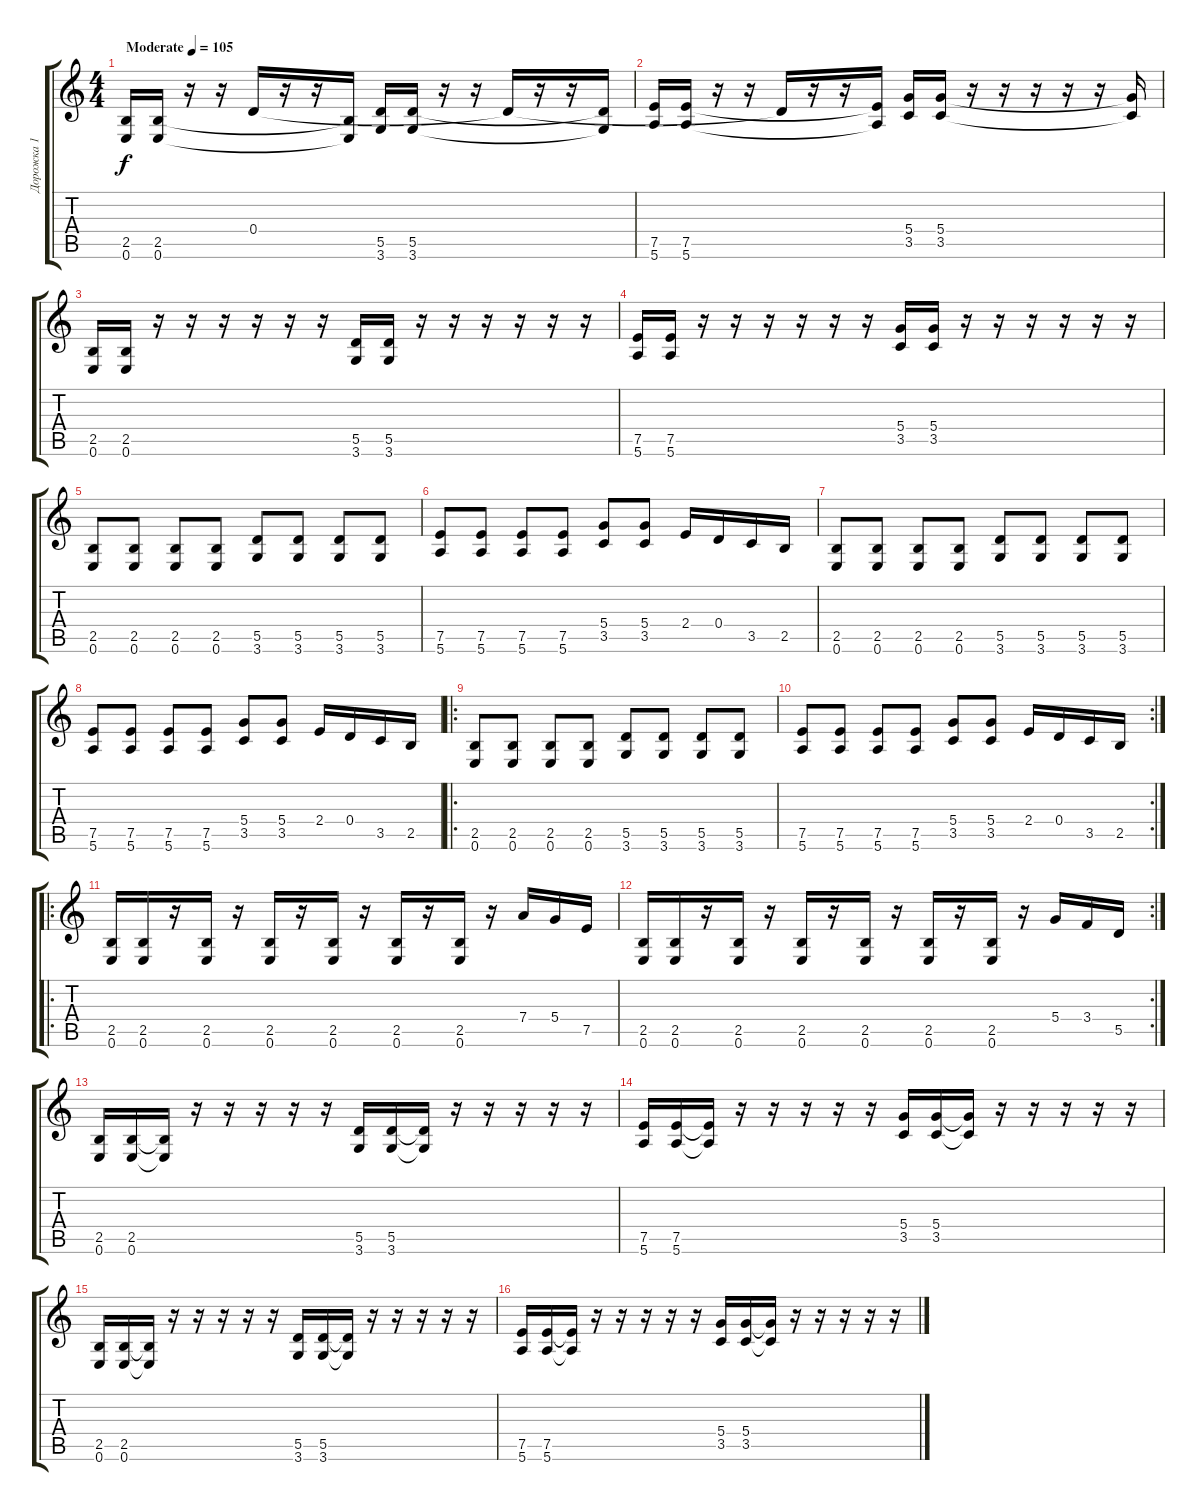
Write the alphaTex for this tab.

\track ("Дорожка 1" "Дорожка 1") {instrument overdrivenguitar}
\staff {score tabs}
\tuning (E4 B3 G3 D3 A2 E2) {hide}
\ts (4 4)
\tempo (105 "Moderate")
\clef g2
\ks c
(2.5 0.6).16{dy f instrument overdrivenguitar} (2.5 0.6).16 r.16 r.16 0.4.16 r.16 r.16 (2.5{t} 0.6{t}).16 (5.5 3.6).16 (5.5 3.6).16 r.16 r.16 0.4{t}.16 r.16 r.16 (5.5{t} 3.6{t}).16 |
(7.5 5.6).16 (7.5 5.6).16 r.16 r.16 0.4{t}.16 r.16 r.16 (7.5{t} 5.6{t}).16 (5.4 3.5).16 (5.4 3.5).16 r.16 r.16 r.16 r.16 r.16 (5.4{t} 3.5{t}).16 |
(2.5 0.6).16 (2.5 0.6).16 r.16 r.16 r.16 r.16 r.16 r.16 (5.5 3.6).16 (5.5 3.6).16 r.16 r.16 r.16 r.16 r.16 r.16 |
(7.5 5.6).16 (7.5 5.6).16 r.16 r.16 r.16 r.16 r.16 r.16 (5.4 3.5).16 (5.4 3.5).16 r.16 r.16 r.16 r.16 r.16 r.16 |
(2.5 0.6).8 (2.5 0.6).8 (2.5 0.6).8 (2.5 0.6).8 (5.5 3.6).8 (5.5 3.6).8 (5.5 3.6).8 (5.5 3.6).8 |
(7.5 5.6).8 (7.5 5.6).8 (7.5 5.6).8 (7.5 5.6).8 (5.4 3.5).8 (5.4 3.5).8 2.4.16 0.4.16 3.5.16 2.5.16 |
(2.5 0.6).8 (2.5 0.6).8 (2.5 0.6).8 (2.5 0.6).8 (5.5 3.6).8 (5.5 3.6).8 (5.5 3.6).8 (5.5 3.6).8 |
(7.5 5.6).8 (7.5 5.6).8 (7.5 5.6).8 (7.5 5.6).8 (5.4 3.5).8 (5.4 3.5).8 2.4.16 0.4.16 3.5.16 2.5.16 |
\ro
(2.5 0.6).8 (2.5 0.6).8 (2.5 0.6).8 (2.5 0.6).8 (5.5 3.6).8 (5.5 3.6).8 (5.5 3.6).8 (5.5 3.6).8 |
\rc 2
(7.5 5.6).8 (7.5 5.6).8 (7.5 5.6).8 (7.5 5.6).8 (5.4 3.5).8 (5.4 3.5).8 2.4.16 0.4.16 3.5.16 2.5.16 |
\ro
(2.5 0.6).16 (2.5 0.6).16 r.16 (2.5 0.6).16 r.16 (2.5 0.6).16 r.16 (2.5 0.6).16 r.16 (2.5 0.6).16 r.16 (2.5 0.6).16 r.16 7.4.16 5.4.16 7.5.16 |
\rc 2
(2.5 0.6).16 (2.5 0.6).16 r.16 (2.5 0.6).16 r.16 (2.5 0.6).16 r.16 (2.5 0.6).16 r.16 (2.5 0.6).16 r.16 (2.5 0.6).16 r.16 5.4.16 3.4.16 5.5.16 |
(2.5 0.6).16 (2.5 0.6).16 (2.5{t} 0.6{t}).16 r.16 r.16 r.16 r.16 r.16 (5.5 3.6).16 (5.5 3.6).16 (5.5{t} 3.6{t}).16 r.16 r.16 r.16 r.16 r.16 |
(7.5 5.6).16 (7.5 5.6).16 (7.5{t} 5.6{t}).16 r.16 r.16 r.16 r.16 r.16 (5.4 3.5).16 (5.4 3.5).16 (5.4{t} 3.5{t}).16 r.16 r.16 r.16 r.16 r.16 |
(2.5 0.6).16 (2.5 0.6).16 (2.5{t} 0.6{t}).16 r.16 r.16 r.16 r.16 r.16 (5.5 3.6).16 (5.5 3.6).16 (5.5{t} 3.6{t}).16 r.16 r.16 r.16 r.16 r.16 |
(7.5 5.6).16 (7.5 5.6).16 (7.5{t} 5.6{t}).16 r.16 r.16 r.16 r.16 r.16 (5.4 3.5).16 (5.4 3.5).16 (5.4{t} 3.5{t}).16 r.16 r.16 r.16 r.16 r.16
